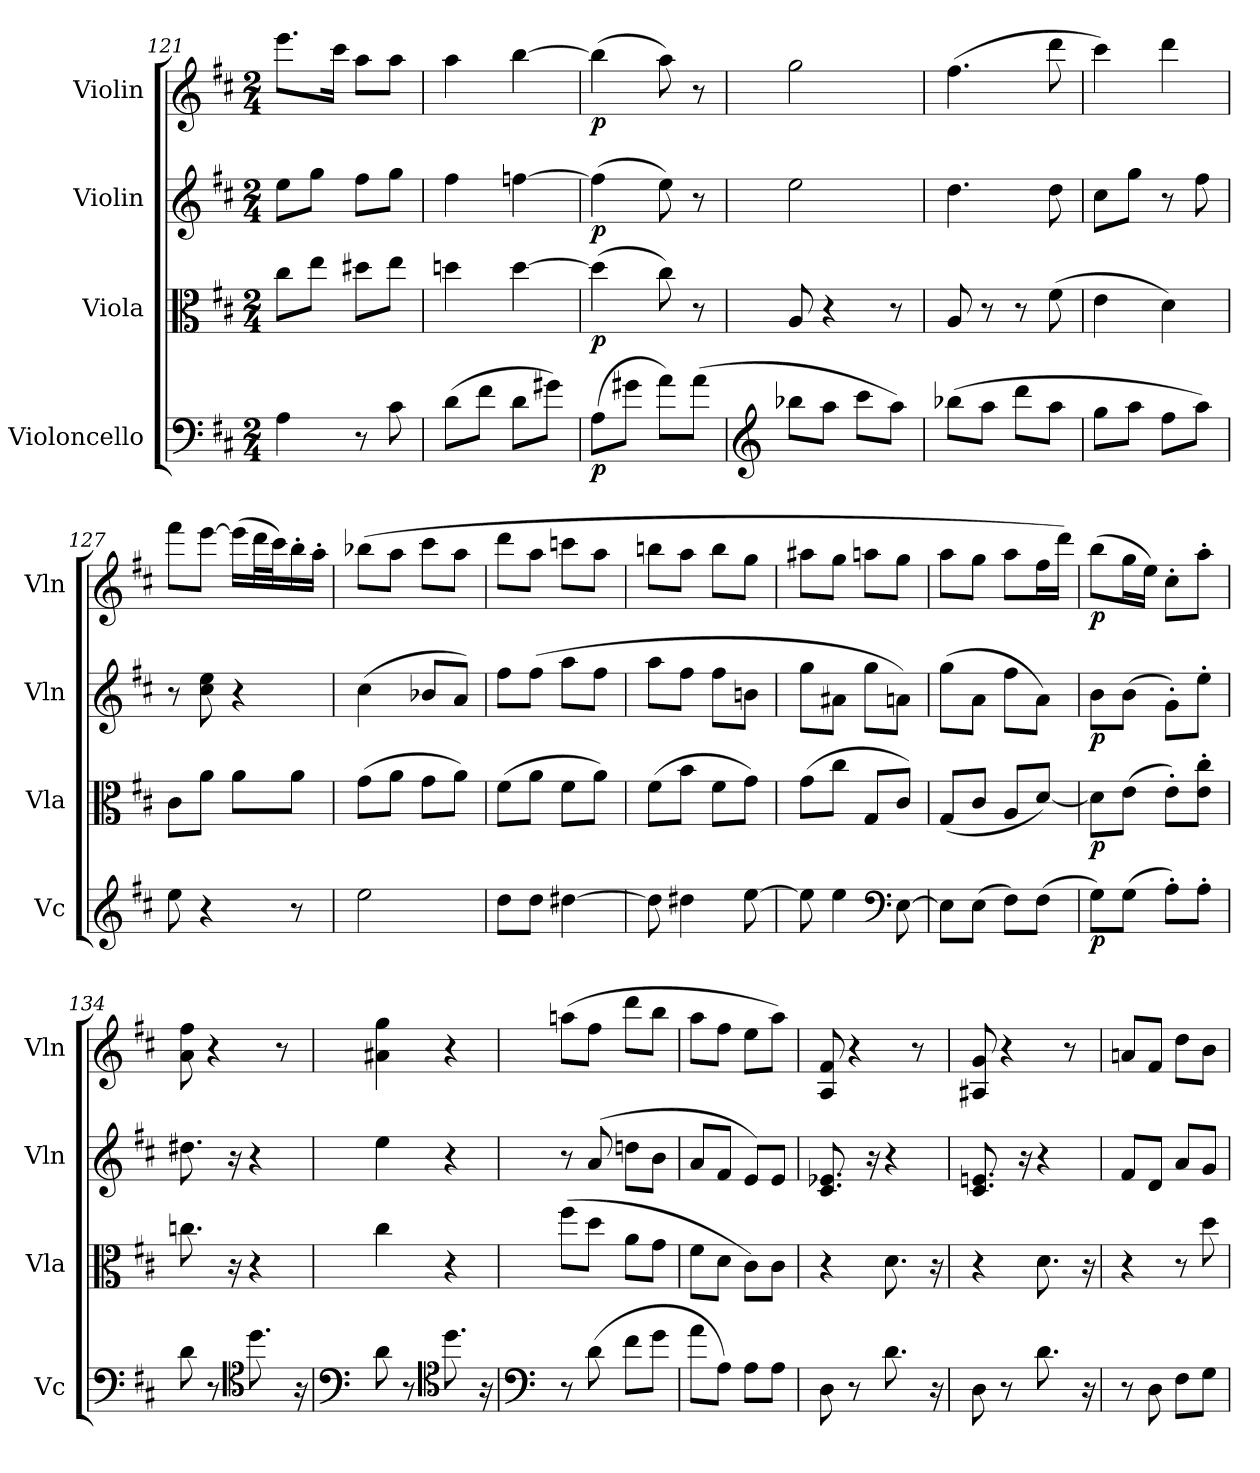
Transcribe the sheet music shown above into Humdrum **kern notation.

**kern	**dynam	**kern	**dynam	**kern	**dynam	**kern	**dynam
*part4	*part4	*part3	*part3	*part2	*part2	*part1	*part1
*staff4	*staff4	*staff3	*staff3	*staff2	*staff2	*staff1	*staff1
*I"Violoncello	*	*I"Viola	*	*I"Violin	*	*I"Violin	*
*I'Vc	*	*I'Vla	*	*I'Vln	*	*I'Vln	*
*clefF4	*	*clefC3	*	*clefG2	*	*clefG2	*
*k[f#c#]	*	*k[f#c#]	*	*k[f#c#]	*	*k[f#c#]	*
*M2/4	*	*M2/4	*	*M2/4	*	*M2/4	*
=121	=121	=121	=121	=121	=121	=121	=121
4A\	.	8cc#\L	.	8ee\L	.	8.eee\L	.
.	.	8ee\J	.	8gg\J	.	.	.
.	.	.	.	.	.	16ccc#\Jk	.
8r	.	8dd#X\L	.	8ff#\L	.	8aa\L	.
8c#\	.	8ee\J	.	8gg\J	.	8aa\J	.
=122	=122	=122	=122	=122	=122	=122	=122
(8d\L	.	4ddn\	.	4ff#\	.	4aa\	.
8f#\J	.	.	.	.	.	.	.
8d\L	.	[4dd\	.	[4ffn\	.	[4bb\	.
8g#X\J)	.	.	.	.	.	.	.
=123	=123	=123	=123	=123	=123	=123	=123
(8A\L	p	(4dd\]	p	(4ff\]	p	(4bb\]	p
8g#X\J	.	.	.	.	.	.	.
8a\L)	.	8cc#\)	.	8ee\)	.	8aa\)	.
(8a\J	.	8r	.	8r	.	8r	.
=124	=124	=124	=124	=124	=124	=124	=124
*clefG2	*	*	*	*	*	*	*
8bb-X\L	.	8A/	.	2ee\	.	2gg\	.
8aa\J	.	4r	.	.	.	.	.
8ccc#\L	.	.	.	.	.	.	.
8aa\J)	.	8r	.	.	.	.	.
=125	=125	=125	=125	=125	=125	=125	=125
(8bb-X\L	.	8A/	.	4.dd\	.	(4.ff#\	.
8aa\J	.	8r	.	.	.	.	.
8ddd\L	.	8r	.	.	.	.	.
8aa\J	.	(8f#\	.	8dd\	.	8ddd\	.
=126	=126	=126	=126	=126	=126	=126	=126
8gg\L	.	4e\	.	8cc#\L	.	4ccc#\)	.
8aa\J	.	.	.	8gg\J	.	.	.
8ff#\L	.	4d\)	.	8r	.	4ddd\	.
8aa\J)	.	.	.	8ff#\	.	.	.
=127	=127	=127	=127	=127	=127	=127	=127
8ee\	.	8c#\L	.	8r	.	8fff#\L	.
4r	.	8a\J	.	8cc#\ 8ee\	.	[8eee\J	.
.	.	8a\L	.	4r	.	(16eee\LL]	.
.	.	.	.	.	.	32ddd\L	.
.	.	.	.	.	.	32ccc#\J)	.
8r	.	8a\J	.	.	.	16bb'\	.
.	.	.	.	.	.	16aa'\JJ	.
=128	=128	=128	=128	=128	=128	=128	=128
2ee\	.	(8g\L	.	(4cc#\	.	(8bb-X\L	.
.	.	8a\J	.	.	.	8aa\J	.
.	.	8g\L	.	8b-X/L	.	8ccc#\L	.
.	.	8a\J)	.	8a/J)	.	8aa\J	.
=129	=129	=129	=129	=129	=129	=129	=129
8dd\L	.	(8f#\L	.	8ff#\L	.	8ddd\L	.
8dd\J	.	8a\J	.	(8ff#\J	.	8aa\J	.
[4dd#X\	.	8f#\L	.	8aa\L	.	8cccn\L	.
.	.	8a\J)	.	8ff#\J	.	8aa\J	.
=130	=130	=130	=130	=130	=130	=130	=130
8dd#\]	.	(8f#\L	.	8aa\L	.	8bbn\L	.
4dd#X\	.	8b\J	.	8ff#\J	.	8aa\J	.
.	.	8f#\L	.	8ff#\L	.	8bb\L	.
[8ee\	.	8g\J)	.	8bn\J	.	8gg\J	.
=131	=131	=131	=131	=131	=131	=131	=131
8ee\]	.	(8g\L	.	8gg\L	.	8aa#X\L	.
4ee\	.	8cc#\J	.	8a#X\J	.	8gg\J	.
.	.	8G/L	.	8gg\L	.	8aan\L	.
*clefF4	*	*	*	*	*	*	*
[8E\	.	8c#/J)	.	8an\J)	.	8gg\J	.
=132	=132	=132	=132	=132	=132	=132	=132
8E\L]	.	(8G/L	.	(8gg\L	.	8aa\L	.
(8E\J	.	8c#/J	.	8a\J	.	8gg\J	.
8F#\L)	.	8A/L	.	8ff#\L	.	8aa\L	.
(8F#\J	.	[8d/J)	.	8a\J)	.	16ff#\L	.
.	.	.	.	.	.	16ddd\JJ)	.
=133	=133	=133	=133	=133	=133	=133	=133
8G\L)	p	8d\L]	p	8b\L	p	(8bb\L	p
(8G\J	.	(8e\J	.	(8b\J	.	16gg\L	.
.	.	.	.	.	.	16ee\JJ)	.
8A'\L)	.	8e'\L)	.	8g'\L)	.	8cc#'\L	.
8A'\J	.	8e'\ 8cc#'\J	.	8ee'\J	.	8aa'\J	.
=134	=134	=134	=134	=134	=134	=134	=134
8d\	.	8.ccn\	.	8.dd#X\	.	8a\ 8ff#\	.
8r	.	.	.	.	.	4r	.
.	.	16r	.	16r	.	.	.
*clefC4	*	*	*	*	*	*	*
8.dd\	.	4r	.	4r	.	.	.
.	.	.	.	.	.	8r	.
16r	.	.	.	.	.	.	.
=135	=135	=135	=135	=135	=135	=135	=135
*clefF4	*	*	*	*	*	*	*
8d\	.	4cc#\	.	4ee\	.	4a#X\ 4gg\	.
8r	.	.	.	.	.	.	.
*clefC4	*	*	*	*	*	*	*
8.dd\	.	4r	.	4r	.	4r	.
16r	.	.	.	.	.	.	.
=136	=136	=136	=136	=136	=136	=136	=136
*clefF4	*	*	*	*	*	*	*
8r	.	(8ff#\L	.	8r	.	(8aan\L	.
(8d\	.	8dd\J	.	(8a/	.	8ff#\J	.
8f#\L	.	8a\L	.	8ddn\L	.	8ddd\L	.
8g\J	.	8g\J	.	8b\J	.	8bb\J	.
=137	=137	=137	=137	=137	=137	=137	=137
8a\L	.	8f#\L	.	8a/L	.	8aa\L	.
8A\J)	.	8d\J	.	8f#/J	.	8ff#\J	.
8A\L	.	8c#\L)	.	8e/L)	.	8ee\L	.
8A\J	.	8c#\J	.	8e/J	.	8aa\J)	.
=138	=138	=138	=138	=138	=138	=138	=138
8D\	.	4r	.	8.c#/ 8.e-X/	.	8A/ 8f#/	.
8r	.	.	.	.	.	4r	.
.	.	.	.	16r	.	.	.
8.d\	.	8.d	.	4r	.	.	.
.	.	.	.	.	.	8r	.
16r	.	16r	.	.	.	.	.
=139	=139	=139	=139	=139	=139	=139	=139
8D\	.	4r	.	8.c#/ 8.en/	.	8A#X/ 8g/	.
8r	.	.	.	.	.	4r	.
.	.	.	.	16r	.	.	.
8.d\	.	8.d	.	4r	.	.	.
.	.	.	.	.	.	8r	.
16r	.	16r	.	.	.	.	.
=140	=140	=140	=140	=140	=140	=140	=140
8r	.	4r	.	8f#/L	.	8an/L	.
8D\	.	.	.	8d/J	.	8f#/J	.
8F#\L	.	8r	.	8a/L	.	8dd\L	.
8G\J	.	8dd\	.	8g/J	.	8b\J	.
=	=	=	=	=	=	=	=
*-	*-	*-	*-	*-	*-	*-	*-
